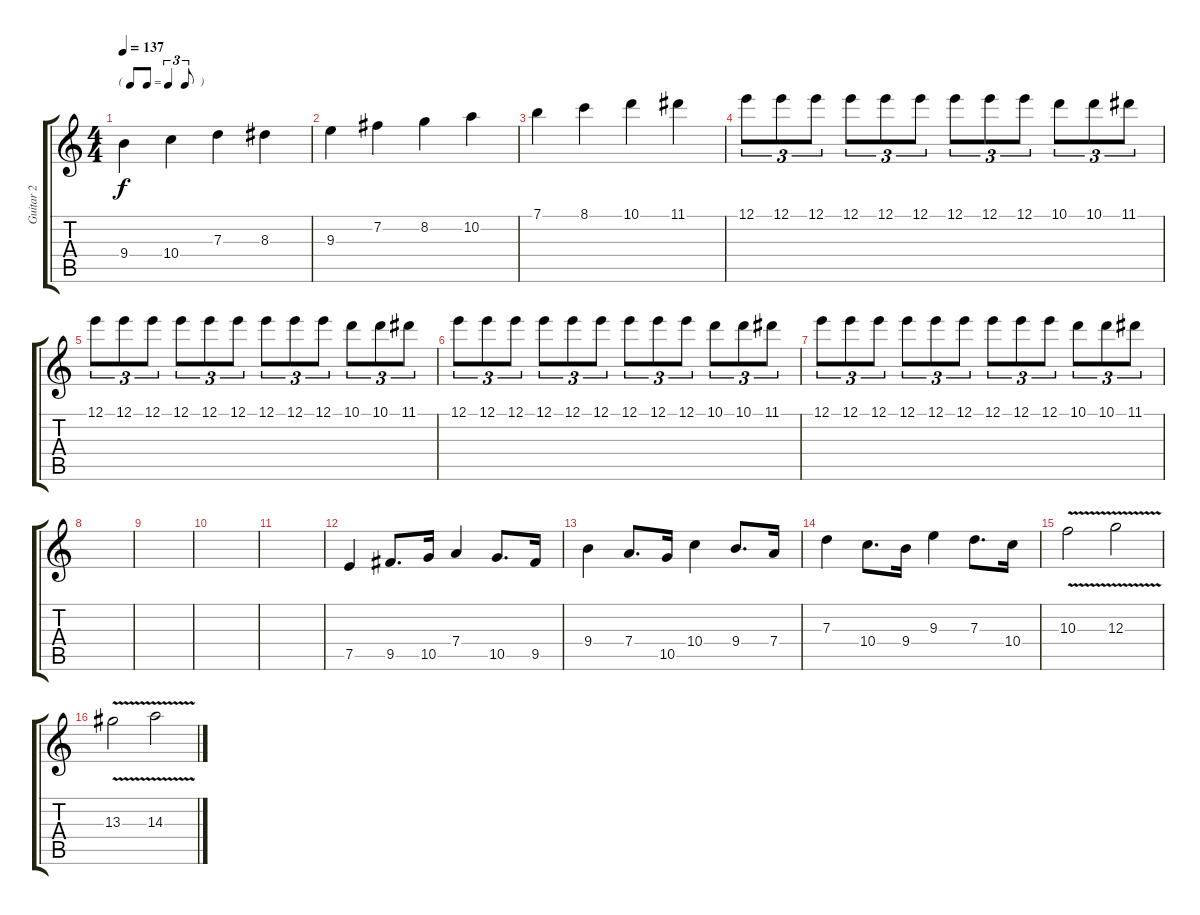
\track ("Guitar 2" "Guitar 2") {instrument distortionguitar}
\staff {score tabs}
\tuning (E4 B3 G3 D3 A2 E2) {hide}
\ts (4 4)
\tf triplet8th
\tempo 137
\clef g2
\ks c
9.4.4{dy f} 10.4.4 7.3.4 8.3.4 |
9.3.4 7.2.4 8.2.4 10.2.4 |
7.1.4 8.1.4 10.1.4 11.1.4 |
12.1.8{tu (3 2)} 12.1.8{tu (3 2)} 12.1.8{tu (3 2)} 12.1.8{tu (3 2)} 12.1.8{tu (3 2)} 12.1.8{tu (3 2)} 12.1.8{tu (3 2)} 12.1.8{tu (3 2)} 12.1.8{tu (3 2)} 10.1.8{tu (3 2)} 10.1.8{tu (3 2)} 11.1.8{tu (3 2)} |
12.1.8{tu (3 2)} 12.1.8{tu (3 2)} 12.1.8{tu (3 2)} 12.1.8{tu (3 2)} 12.1.8{tu (3 2)} 12.1.8{tu (3 2)} 12.1.8{tu (3 2)} 12.1.8{tu (3 2)} 12.1.8{tu (3 2)} 10.1.8{tu (3 2)} 10.1.8{tu (3 2)} 11.1.8{tu (3 2)} |
12.1.8{tu (3 2)} 12.1.8{tu (3 2)} 12.1.8{tu (3 2)} 12.1.8{tu (3 2)} 12.1.8{tu (3 2)} 12.1.8{tu (3 2)} 12.1.8{tu (3 2)} 12.1.8{tu (3 2)} 12.1.8{tu (3 2)} 10.1.8{tu (3 2)} 10.1.8{tu (3 2)} 11.1.8{tu (3 2)} |
12.1.8{tu (3 2)} 12.1.8{tu (3 2)} 12.1.8{tu (3 2)} 12.1.8{tu (3 2)} 12.1.8{tu (3 2)} 12.1.8{tu (3 2)} 12.1.8{tu (3 2)} 12.1.8{tu (3 2)} 12.1.8{tu (3 2)} 10.1.8{tu (3 2)} 10.1.8{tu (3 2)} 11.1.8{tu (3 2)} |
|
|
|
|
7.5.4 9.5.8{d} 10.5.16 7.4.4 10.5.8{d} 9.5.16 |
9.4.4 7.4.8{d} 10.5.16 10.4.4 9.4.8{d} 7.4.16 |
7.3.4 10.4.8{d} 9.4.16 9.3.4 7.3.8{d} 10.4.16 |
10.3{v}.2 12.3{v}.2 |
13.3{v}.2 14.3{v}.2
